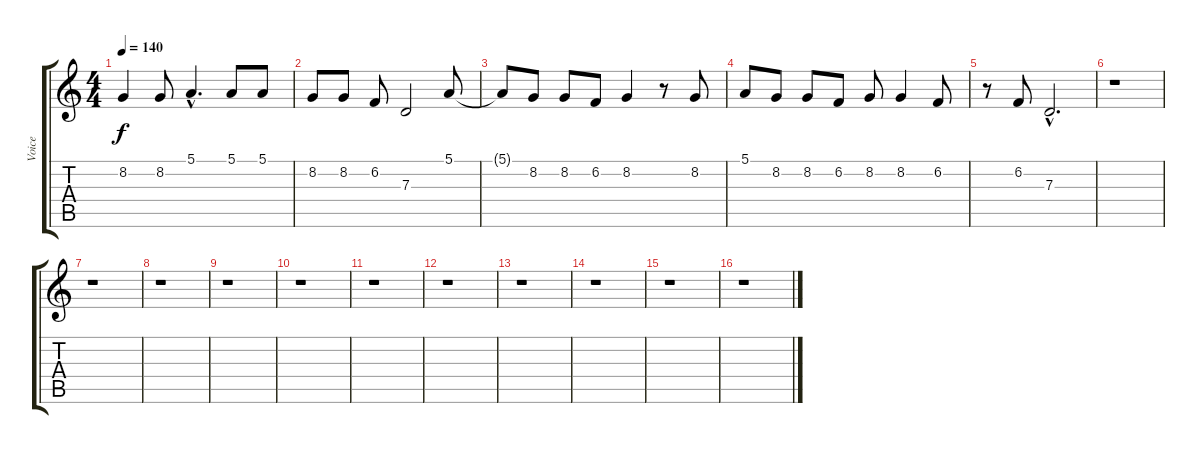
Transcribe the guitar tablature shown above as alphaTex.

\track ("Voice" "Voice") {instrument englishhorn}
\staff {score tabs}
\tuning (E4 B3 G3 D3 A2 E2) {hide}
\ts (4 4)
\tempo 140
\clef g2
\ks c
8.2.4{dy f} 8.2.8 5.1{hac}.4{d} 5.1.8 5.1.8 |
8.2.8 8.2.8 6.2.8 7.3.2 5.1.8 |
5.1{t}.8 8.2.8 8.2.8 6.2.8 8.2.4 r.8 8.2.8 |
5.1.8 8.2.8 8.2.8 6.2.8 8.2.8 8.2.4 6.2.8 |
r.8 6.2.8 7.3{hac}.2{d} |
r.1 |
r.1 |
r.1 |
r.1 |
r.1 |
r.1 |
r.1 |
r.1 |
r.1 |
r.1 |
r.1
